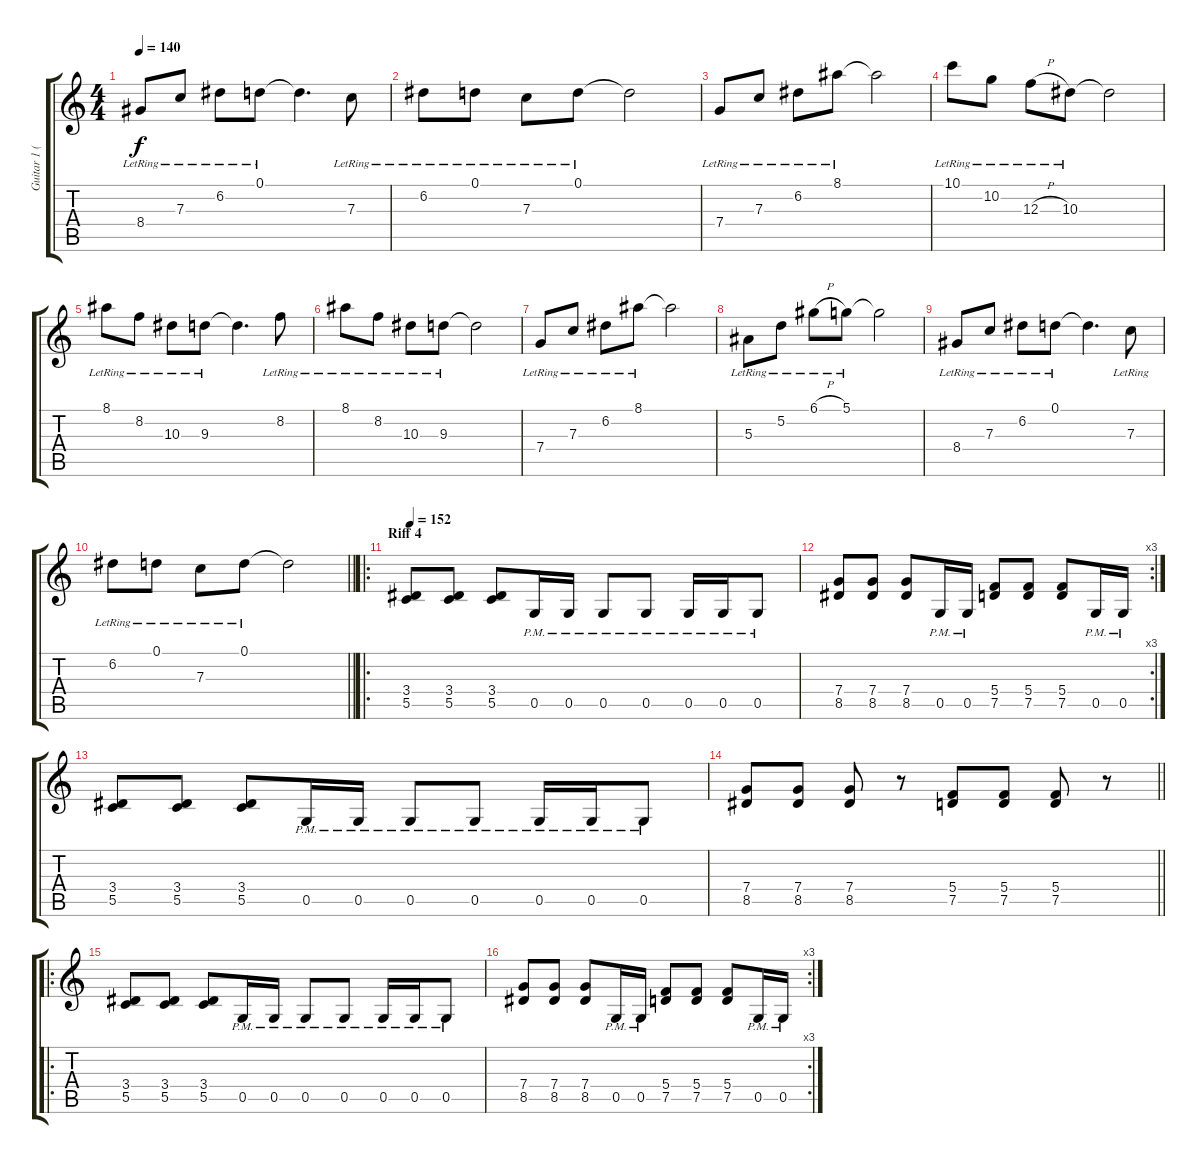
\track ("Guitar 1 (Lead)" "Guitar 1 (") {instrument distortionguitar}
\staff {score tabs}
\tuning (D4 A3 F3 C3 G2 D2) {hide}
\ts (4 4)
\tempo 140
\clef g2
\ks c
8.4{lr}.8{dy f} 7.3{lr}.8 6.2{lr}.8 0.1{lr}.8 0.1{t}.4{d} 7.3{lr}.8 |
6.2{lr}.8 0.1{lr}.8 7.3{lr}.8 0.1{lr}.8 0.1{t}.2 |
7.4{lr}.8 7.3{lr}.8 6.2{lr}.8 8.1{lr}.8 8.1{t}.2 |
10.1{lr}.8 10.2{lr}.8 12.3{h lr}.8 10.3{lr}.8 10.3{t}.2 |
8.1{lr}.8 8.2{lr}.8 10.3{lr}.8 9.3{lr}.8 9.3{t}.4{d} 8.2{lr}.8 |
8.1{lr}.8 8.2{lr}.8 10.3{lr}.8 9.3{lr}.8 9.3{t}.2 |
7.4{lr}.8 7.3{lr}.8 6.2{lr}.8 8.1{lr}.8 8.1{t}.2 |
5.3{lr}.8 5.2{lr}.8 6.1{h lr}.8 5.1{lr}.8 5.1{t}.2 |
8.4{lr}.8 7.3{lr}.8 6.2{lr}.8 0.1{lr}.8 0.1{t}.4{d} 7.3{lr}.8 |
\barLineRight lightlight
6.2{lr}.8 0.1{lr}.8 7.3{lr}.8 0.1{lr}.8 0.1{t}.2 |
\ro
\section ("" "Riff 4")
\tempo 152
(3.4 5.5).8 (3.4 5.5).8 (3.4 5.5).8 0.5{pm}.16 0.5{pm}.16 0.5{pm}.8 0.5{pm}.8 0.5{pm}.16 0.5{pm}.16 0.5{pm}.8 |
\rc 3
(7.4 8.5).8 (7.4 8.5).8 (7.4 8.5).8 0.5{pm}.16 0.5{pm}.16 (5.4 7.5).8 (5.4 7.5).8 (5.4 7.5).8 0.5{pm}.16 0.5{pm}.16 |
(3.4 5.5).8 (3.4 5.5).8 (3.4 5.5).8 0.5{pm}.16 0.5{pm}.16 0.5{pm}.8 0.5{pm}.8 0.5{pm}.16 0.5{pm}.16 0.5{pm}.8 |
\barLineRight lightlight
(7.4 8.5).8 (7.4 8.5).8 (7.4 8.5).8 r.8 (5.4 7.5).8 (5.4 7.5).8 (5.4 7.5).8 r.8 |
\ro
(3.4 5.5).8 (3.4 5.5).8 (3.4 5.5).8 0.5{pm}.16 0.5{pm}.16 0.5{pm}.8 0.5{pm}.8 0.5{pm}.16 0.5{pm}.16 0.5{pm}.8 |
\rc 3
(7.4 8.5).8 (7.4 8.5).8 (7.4 8.5).8 0.5{pm}.16 0.5{pm}.16 (5.4 7.5).8 (5.4 7.5).8 (5.4 7.5).8 0.5{pm}.16 0.5{pm}.16
